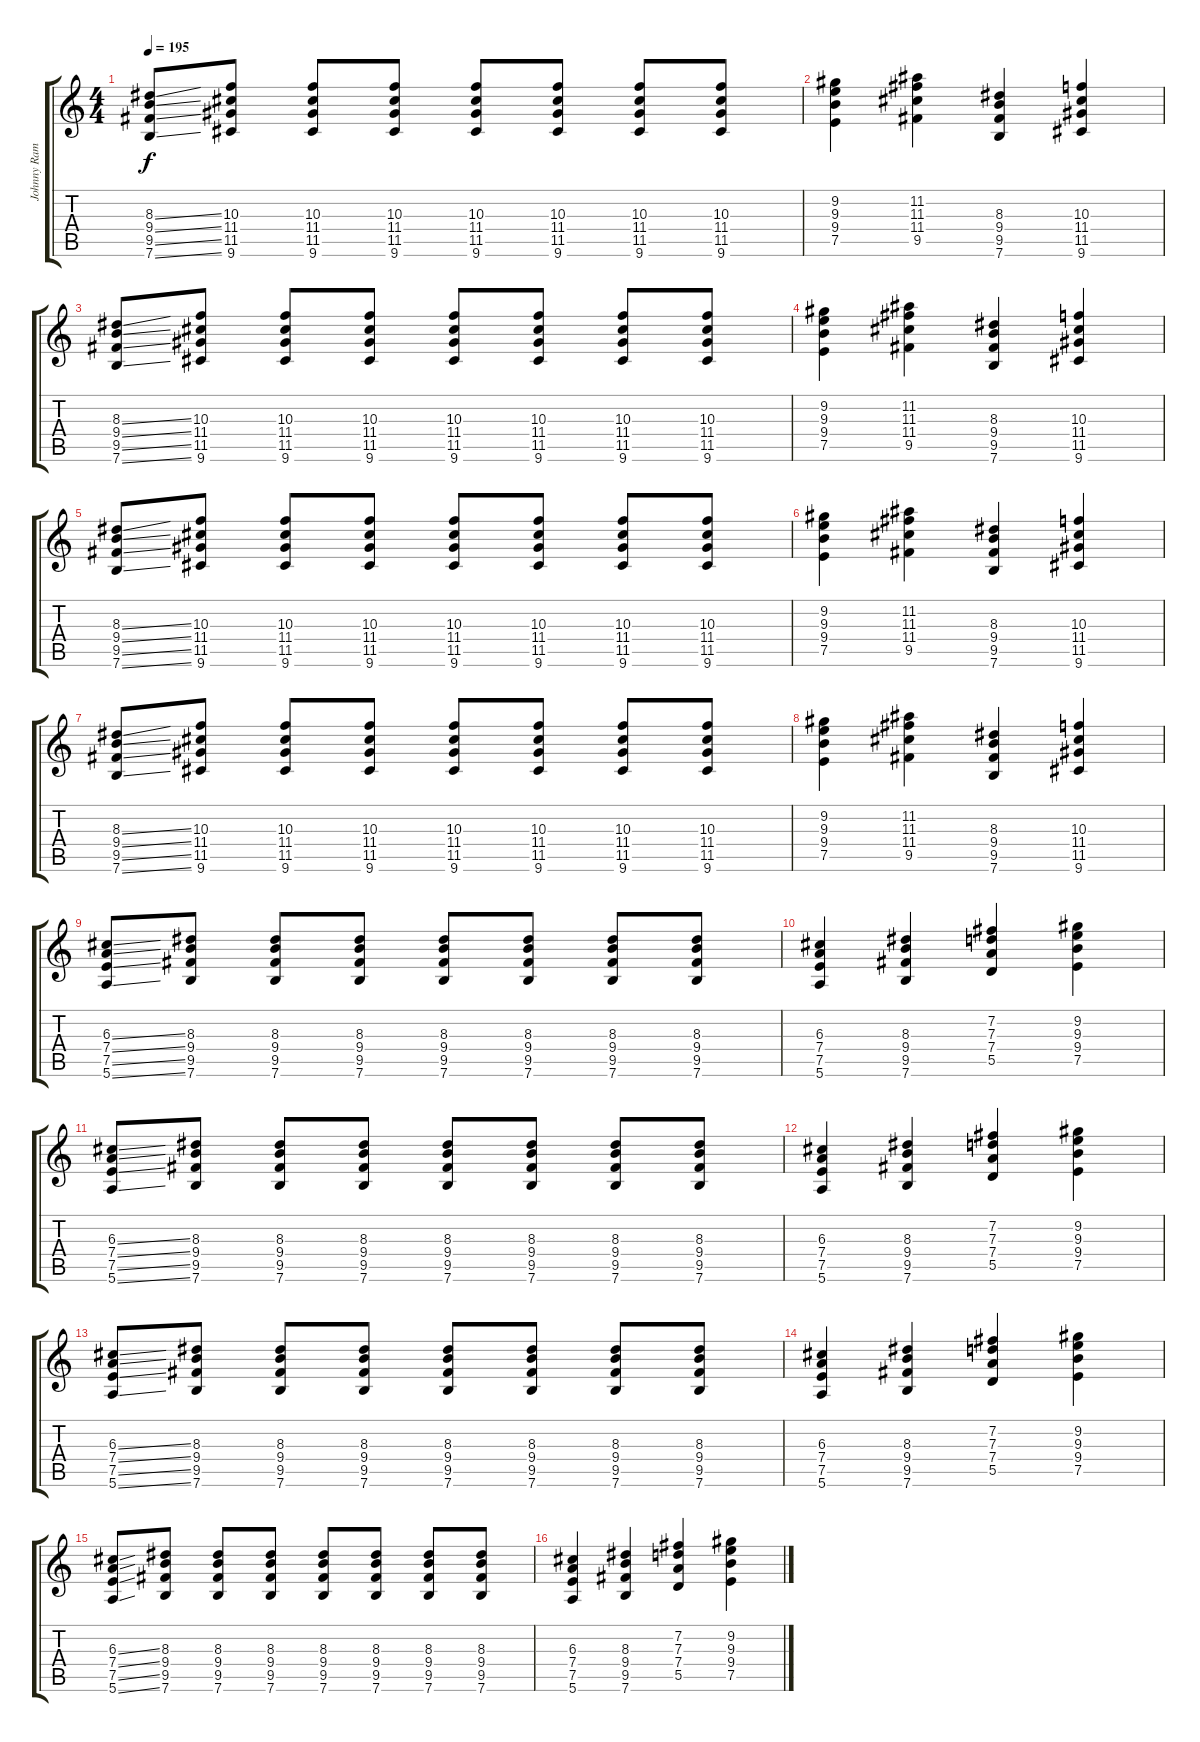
\track ("Johnny Ramone" "Johnny Ram") {instrument distortionguitar}
\staff {score tabs}
\tuning (E4 B3 G3 D3 A2 E2) {hide}
\ts (4 4)
\tempo 195
\clef g2
\ks c
(8.3{ss} 9.4{ss} 9.5{ss} 7.6{ss}).8{dy f} (10.3 11.4 11.5 9.6).8 (10.3 11.4 11.5 9.6).8 (10.3 11.4 11.5 9.6).8 (10.3 11.4 11.5 9.6).8 (10.3 11.4 11.5 9.6).8 (10.3 11.4 11.5 9.6).8 (10.3 11.4 11.5 9.6).8 |
(9.2 9.3 9.4 7.5).4 (11.2 11.3 11.4 9.5).4 (8.3 9.4 9.5 7.6).4 (10.3 11.4 11.5 9.6).4 |
(8.3{ss} 9.4{ss} 9.5{ss} 7.6{ss}).8 (10.3 11.4 11.5 9.6).8 (10.3 11.4 11.5 9.6).8 (10.3 11.4 11.5 9.6).8 (10.3 11.4 11.5 9.6).8 (10.3 11.4 11.5 9.6).8 (10.3 11.4 11.5 9.6).8 (10.3 11.4 11.5 9.6).8 |
(9.2 9.3 9.4 7.5).4 (11.2 11.3 11.4 9.5).4 (8.3 9.4 9.5 7.6).4 (10.3 11.4 11.5 9.6).4 |
(8.3{ss} 9.4{ss} 9.5{ss} 7.6{ss}).8 (10.3 11.4 11.5 9.6).8 (10.3 11.4 11.5 9.6).8 (10.3 11.4 11.5 9.6).8 (10.3 11.4 11.5 9.6).8 (10.3 11.4 11.5 9.6).8 (10.3 11.4 11.5 9.6).8 (10.3 11.4 11.5 9.6).8 |
(9.2 9.3 9.4 7.5).4 (11.2 11.3 11.4 9.5).4 (8.3 9.4 9.5 7.6).4 (10.3 11.4 11.5 9.6).4 |
(8.3{ss} 9.4{ss} 9.5{ss} 7.6{ss}).8 (10.3 11.4 11.5 9.6).8 (10.3 11.4 11.5 9.6).8 (10.3 11.4 11.5 9.6).8 (10.3 11.4 11.5 9.6).8 (10.3 11.4 11.5 9.6).8 (10.3 11.4 11.5 9.6).8 (10.3 11.4 11.5 9.6).8 |
(9.2 9.3 9.4 7.5).4 (11.2 11.3 11.4 9.5).4 (8.3 9.4 9.5 7.6).4 (10.3 11.4 11.5 9.6).4 |
(6.3{ss} 7.4{ss} 7.5{ss} 5.6{ss}).8 (8.3 9.4 9.5 7.6).8 (8.3 9.4 9.5 7.6).8 (8.3 9.4 9.5 7.6).8 (8.3 9.4 9.5 7.6).8 (8.3 9.4 9.5 7.6).8 (8.3 9.4 9.5 7.6).8 (8.3 9.4 9.5 7.6).8 |
(6.3 7.4 7.5 5.6).4 (8.3 9.4 9.5 7.6).4 (7.2 7.3 7.4 5.5).4 (9.2 9.3 9.4 7.5).4 |
(6.3{ss} 7.4{ss} 7.5{ss} 5.6{ss}).8 (8.3 9.4 9.5 7.6).8 (8.3 9.4 9.5 7.6).8 (8.3 9.4 9.5 7.6).8 (8.3 9.4 9.5 7.6).8 (8.3 9.4 9.5 7.6).8 (8.3 9.4 9.5 7.6).8 (8.3 9.4 9.5 7.6).8 |
(6.3 7.4 7.5 5.6).4 (8.3 9.4 9.5 7.6).4 (7.2 7.3 7.4 5.5).4 (9.2 9.3 9.4 7.5).4 |
(6.3{ss} 7.4{ss} 7.5{ss} 5.6{ss}).8 (8.3 9.4 9.5 7.6).8 (8.3 9.4 9.5 7.6).8 (8.3 9.4 9.5 7.6).8 (8.3 9.4 9.5 7.6).8 (8.3 9.4 9.5 7.6).8 (8.3 9.4 9.5 7.6).8 (8.3 9.4 9.5 7.6).8 |
(6.3 7.4 7.5 5.6).4 (8.3 9.4 9.5 7.6).4 (7.2 7.3 7.4 5.5).4 (9.2 9.3 9.4 7.5).4 |
(6.3{ss} 7.4{ss} 7.5{ss} 5.6{ss}).8 (8.3 9.4 9.5 7.6).8 (8.3 9.4 9.5 7.6).8 (8.3 9.4 9.5 7.6).8 (8.3 9.4 9.5 7.6).8 (8.3 9.4 9.5 7.6).8 (8.3 9.4 9.5 7.6).8 (8.3 9.4 9.5 7.6).8 |
(6.3 7.4 7.5 5.6).4 (8.3 9.4 9.5 7.6).4 (7.2 7.3 7.4 5.5).4 (9.2 9.3 9.4 7.5).4
